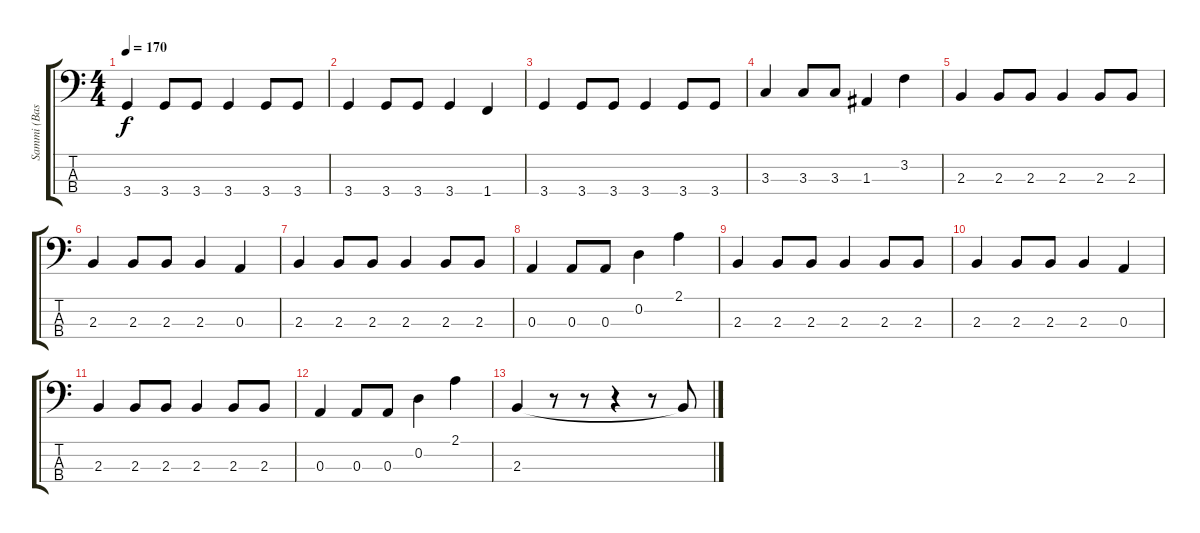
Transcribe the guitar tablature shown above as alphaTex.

\track ("Sammi (Bass Guitar)" "Sammi (Bas") {instrument electricbassfinger}
\staff {score tabs}
\tuning (G2 D2 A1 E1) {hide}
\ts (4 4)
\tempo 170
\clef f4
\ks c
3.4.4{dy f} 3.4.8 3.4.8 3.4.4 3.4.8 3.4.8 |
3.4.4 3.4.8 3.4.8 3.4.4 1.4.4 |
3.4.4 3.4.8 3.4.8 3.4.4 3.4.8 3.4.8 |
3.3.4 3.3.8 3.3.8 1.3.4 3.2.4 |
2.3.4 2.3.8 2.3.8 2.3.4 2.3.8 2.3.8 |
2.3.4 2.3.8 2.3.8 2.3.4 0.3.4 |
2.3.4 2.3.8 2.3.8 2.3.4 2.3.8 2.3.8 |
0.3.4 0.3.8 0.3.8 0.2.4 2.1.4 |
2.3.4 2.3.8 2.3.8 2.3.4 2.3.8 2.3.8 |
2.3.4 2.3.8 2.3.8 2.3.4 0.3.4 |
2.3.4 2.3.8 2.3.8 2.3.4 2.3.8 2.3.8 |
0.3.4 0.3.8 0.3.8 0.2.4 2.1.4 |
2.3.4 r.8 r.8 r.4 r.8 2.3{t}.8
